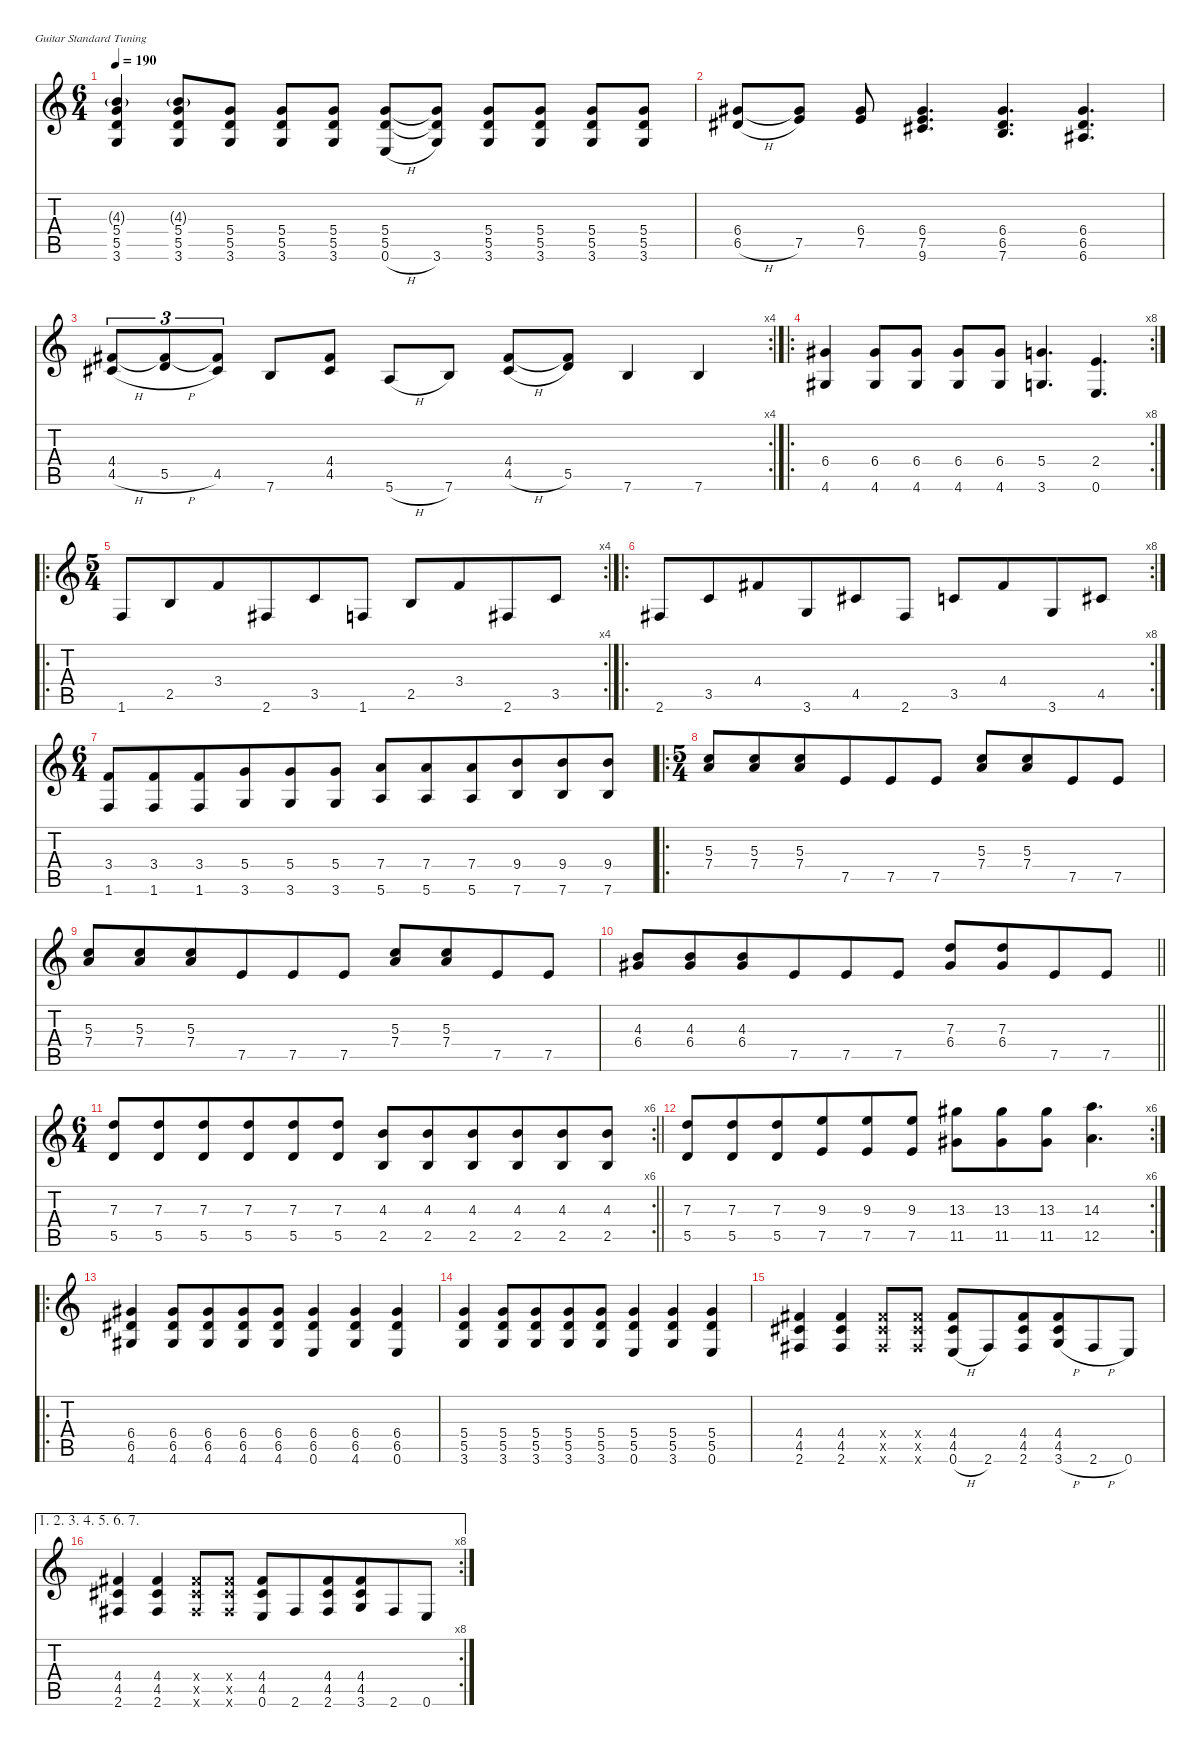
\defaultSystemsLayout 4
\hideDynamics
\bracketExtendMode nobrackets
\singleTrackTrackNamePolicy hidden
\multiTrackTrackNamePolicy hidden
\firstSystemTrackNameMode fullname
\firstSystemTrackNameOrientation horizontal
\otherSystemsTrackNameOrientation horizontal
\track ("Guitar 1" "dist.guit.") {instrument distortionguitar}
\staff {score tabs}
\tuning (E4 B3 G3 D3 A2 E2)
\ts (6 4)
\tempo 190
\clef g2
\ks aminor
(4.3{g} 5.4 5.5 3.6).4{dy f beam Up} (4.3{g} 5.4 5.5 3.6).8{beam Up} (5.4 5.5 3.6).8{beam Up} (5.4 5.5 3.6).8{beam Up} (5.4 5.5 3.6).8{beam Up} (5.4 5.5 0.6{h}).8{beam Up} (5.4{t} 5.5{t} 3.6).8{beam Up} (5.4 5.5 3.6).8{beam Up} (5.4 5.5 3.6).8{beam Up} (5.4 5.5 3.6).8{beam Up} (5.4 5.5 3.6).8{beam Up} |
(6.4{acc #} 6.5{h acc #}).8{beam Up} (6.4{t acc #} 7.5).8{beam Up} (6.4{acc #} 7.5).8{beam Up} (6.4{acc #} 7.5 9.6{acc #}).4{d beam Up} (6.4{acc #} 6.5{acc #} 7.6).4{d beam Up} (6.4{acc #} 6.5{acc #} 6.6{acc #}).4{d beam Up} |
\rc 4
(4.4{acc #} 4.5{h acc #}).8{tu (3 2) beam Up} (4.4{t acc #} 5.5{h}).8{tu (3 2) beam Up} (4.4{t acc #} 4.5{acc #}).8{tu (3 2) beam Up} 7.6.8{beam Up} (4.4{acc #} 4.5{acc #}).8{beam Up} 5.6{h}.8{beam Up} 7.6.8{beam Up} (4.4{acc #} 4.5{h acc #}).8{beam Up} (4.4{t acc #} 5.5).8{beam Up} 7.6.4{beam Up} 7.6.4{beam Up} |
\ro
\rc 8
(6.4{acc #} 4.6{acc #}).4{beam Up} (6.4{acc #} 4.6{acc #}).8{beam Up} (6.4{acc #} 4.6{acc #}).8{beam Up} (6.4{acc #} 4.6{acc #}).8{beam Up} (6.4{acc #} 4.6{acc #}).8{beam Up} (5.4 3.6).4{d beam Up} (2.4 0.6).4{d beam Up} |
\ro
\rc 4
\ts (5 4)
\beaming (8 6 4)
1.6.8{beam Up} 2.5.8{beam Up} 3.4.8{beam Up} 2.6{acc #}.8{beam Up} 3.5.8{beam Up} 1.6.8{beam Up} 2.5.8{beam Up} 3.4.8{beam Up} 2.6{acc #}.8{beam Up} 3.5.8{beam Up} |
\ro
\rc 8
2.6{acc #}.8{beam Up} 3.5.8{beam Up} 4.4{acc #}.8{beam Up} 3.6.8{beam Up} 4.5{acc #}.8{beam Up} 2.6{acc #}.8{beam Up} 3.5.8{beam Up} 4.4{acc #}.8{beam Up} 3.6.8{beam Up} 4.5{acc #}.8{beam Up} |
\ts (6 4)
\beaming (8 6 6)
(3.4 1.6).8{beam Up} (3.4 1.6).8{beam Up} (3.4 1.6).8{beam Up} (5.4 3.6).8{beam Up} (5.4 3.6).8{beam Up} (5.4 3.6).8{beam Up} (7.4 5.6).8{beam Up} (7.4 5.6).8{beam Up} (7.4 5.6).8{beam Up} (9.4 7.6).8{beam Up} (9.4 7.6).8{beam Up} (9.4 7.6).8{beam Up} |
\ro
\ts (5 4)
\beaming (8 6 4)
(5.3 7.4).8{beam Up} (5.3 7.4).8{beam Up} (5.3 7.4).8{beam Up} 7.5.8{beam Up} 7.5.8{beam Up} 7.5.8{beam Up} (5.3 7.4).8{beam Up} (5.3 7.4).8{beam Up} 7.5.8{beam Up} 7.5.8{beam Up} |
(5.3 7.4).8{beam Up} (5.3 7.4).8{beam Up} (5.3 7.4).8{beam Up} 7.5.8{beam Up} 7.5.8{beam Up} 7.5.8{beam Up} (5.3 7.4).8{beam Up} (5.3 7.4).8{beam Up} 7.5.8{beam Up} 7.5.8{beam Up} |
\barLineRight lightlight
(4.3 6.4{acc #}).8{beam Up} (4.3 6.4{acc #}).8{beam Up} (4.3 6.4{acc #}).8{beam Up} 7.5.8{beam Up} 7.5.8{beam Up} 7.5.8{beam Up} (7.3 6.4{acc #}).8{beam Up} (7.3 6.4{acc #}).8{beam Up} 7.5.8{beam Up} 7.5.8{beam Up} |
\rc 6
\ts (6 4)
\beaming (8 6 6)
\barLineRight lightlight
(7.3 5.5).8{beam Up} (7.3 5.5).8{beam Up} (7.3 5.5).8{beam Up} (7.3 5.5).8{beam Up} (7.3 5.5).8{beam Up} (7.3 5.5).8{beam Up} (4.3 2.5).8{beam Up} (4.3 2.5).8{beam Up} (4.3 2.5).8{beam Up} (4.3 2.5).8{beam Up} (4.3 2.5).8{beam Up} (4.3 2.5).8{beam Up} |
\rc 6
\beaming (8 6 4 2)
(7.3 5.5).8{beam Up} (7.3 5.5).8{beam Up} (7.3 5.5).8{beam Up} (9.3 7.5).8{beam Up} (9.3 7.5).8{beam Up} (9.3 7.5).8{beam Up} (13.3{acc #} 11.5{acc #}).8{beam Down} (13.3{acc #} 11.5{acc #}).8{beam Down} (13.3{acc #} 11.5{acc #}).8{beam Down} (14.3 12.5).4{d beam Down} |
\ro
\beaming (8 6 6)
(6.4{acc #} 6.5{acc #} 4.6{acc #}).4{beam Up} (6.4{acc #} 6.5{acc #} 4.6{acc #}).8{beam Up} (6.4{acc #} 6.5{acc #} 4.6{acc #}).8{beam Up} (6.4{acc #} 6.5{acc #} 4.6{acc #}).8{beam Up} (6.4{acc #} 6.5{acc #} 4.6{acc #}).8{beam Up} (6.4{acc #} 6.5{acc #} 0.6).4{beam Up} (6.4{acc #} 6.5{acc #} 4.6{acc #}).4{beam Up} (6.4{acc #} 6.5{acc #} 0.6).4{beam Up} |
(5.4 5.5 3.6).4{beam Up} (5.4 5.5 3.6).8{beam Up} (5.4 5.5 3.6).8{beam Up} (5.4 5.5 3.6).8{beam Up} (5.4 5.5 3.6).8{beam Up} (5.4 5.5 0.6).4{beam Up} (5.4 5.5 3.6).4{beam Up} (5.4 5.5 0.6).4{beam Up} |
(4.4{acc #} 4.5{acc #} 2.6{acc #}).4{beam Up} (4.4{acc #} 4.5{acc #} 2.6{acc #}).4{beam Up} (4.4{x acc #} 4.5{x acc #} 2.6{x acc #}).8{beam Up} (4.4{x acc #} 4.5{x acc #} 2.6{x acc #}).8{beam Up} (4.4{acc #} 4.5{acc #} 0.6{h}).8{beam Up} 2.6{acc #}.8{beam Up} (4.4{acc #} 4.5{acc #} 2.6{acc #}).8{beam Up} (4.4{acc #} 4.5{acc #} 3.6{h}).8{beam Up} 2.6{h acc #}.8{beam Up} 0.6.8{beam Up} |
\ae (1 2 3 4 5 6 7)
\rc 8
(4.4{acc #} 4.5{acc #} 2.6{acc #}).4{beam Up} (4.4{acc #} 4.5{acc #} 2.6{acc #}).4{beam Up} (4.4{x acc #} 4.5{x acc #} 2.6{x acc #}).8{beam Up} (4.4{x acc #} 4.5{x acc #} 2.6{x acc #}).8{beam Up} (4.4{acc #} 4.5{acc #} 0.6).8{beam Up} 2.6{acc #}.8{beam Up} (4.4{acc #} 4.5{acc #} 2.6{acc #}).8{beam Up} (4.4{acc #} 4.5{acc #} 3.6).8{beam Up} 2.6{acc #}.8{beam Up} 0.6.8{beam Up}
